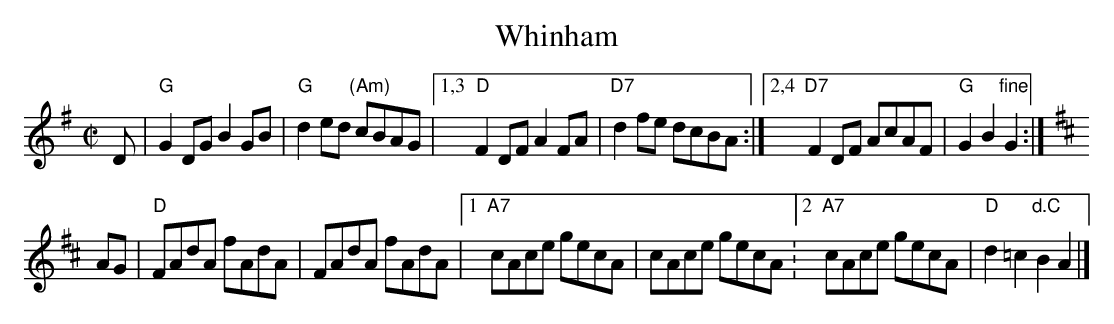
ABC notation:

X:1
T: Whinham
M: C|
L: 1/8
K: G
D \
| "G"G2DG B2GB | "G"d2ed "(Am)"cBAG \
|1,3 "D"F2DF A2FA | "D7"d2fe dcBA \
:|2,4 "D7"F2DF AcAF | "G"G2B2 "fine"G2 :|
K: D
AG \
| "D"FAdA fAdA | FAdA fAdA \
|1 "A7"cAce gecA | cAce gecA \
:2 "A7"cAce gecA | "D"d2=c2 "d.C"B2A2 |]
